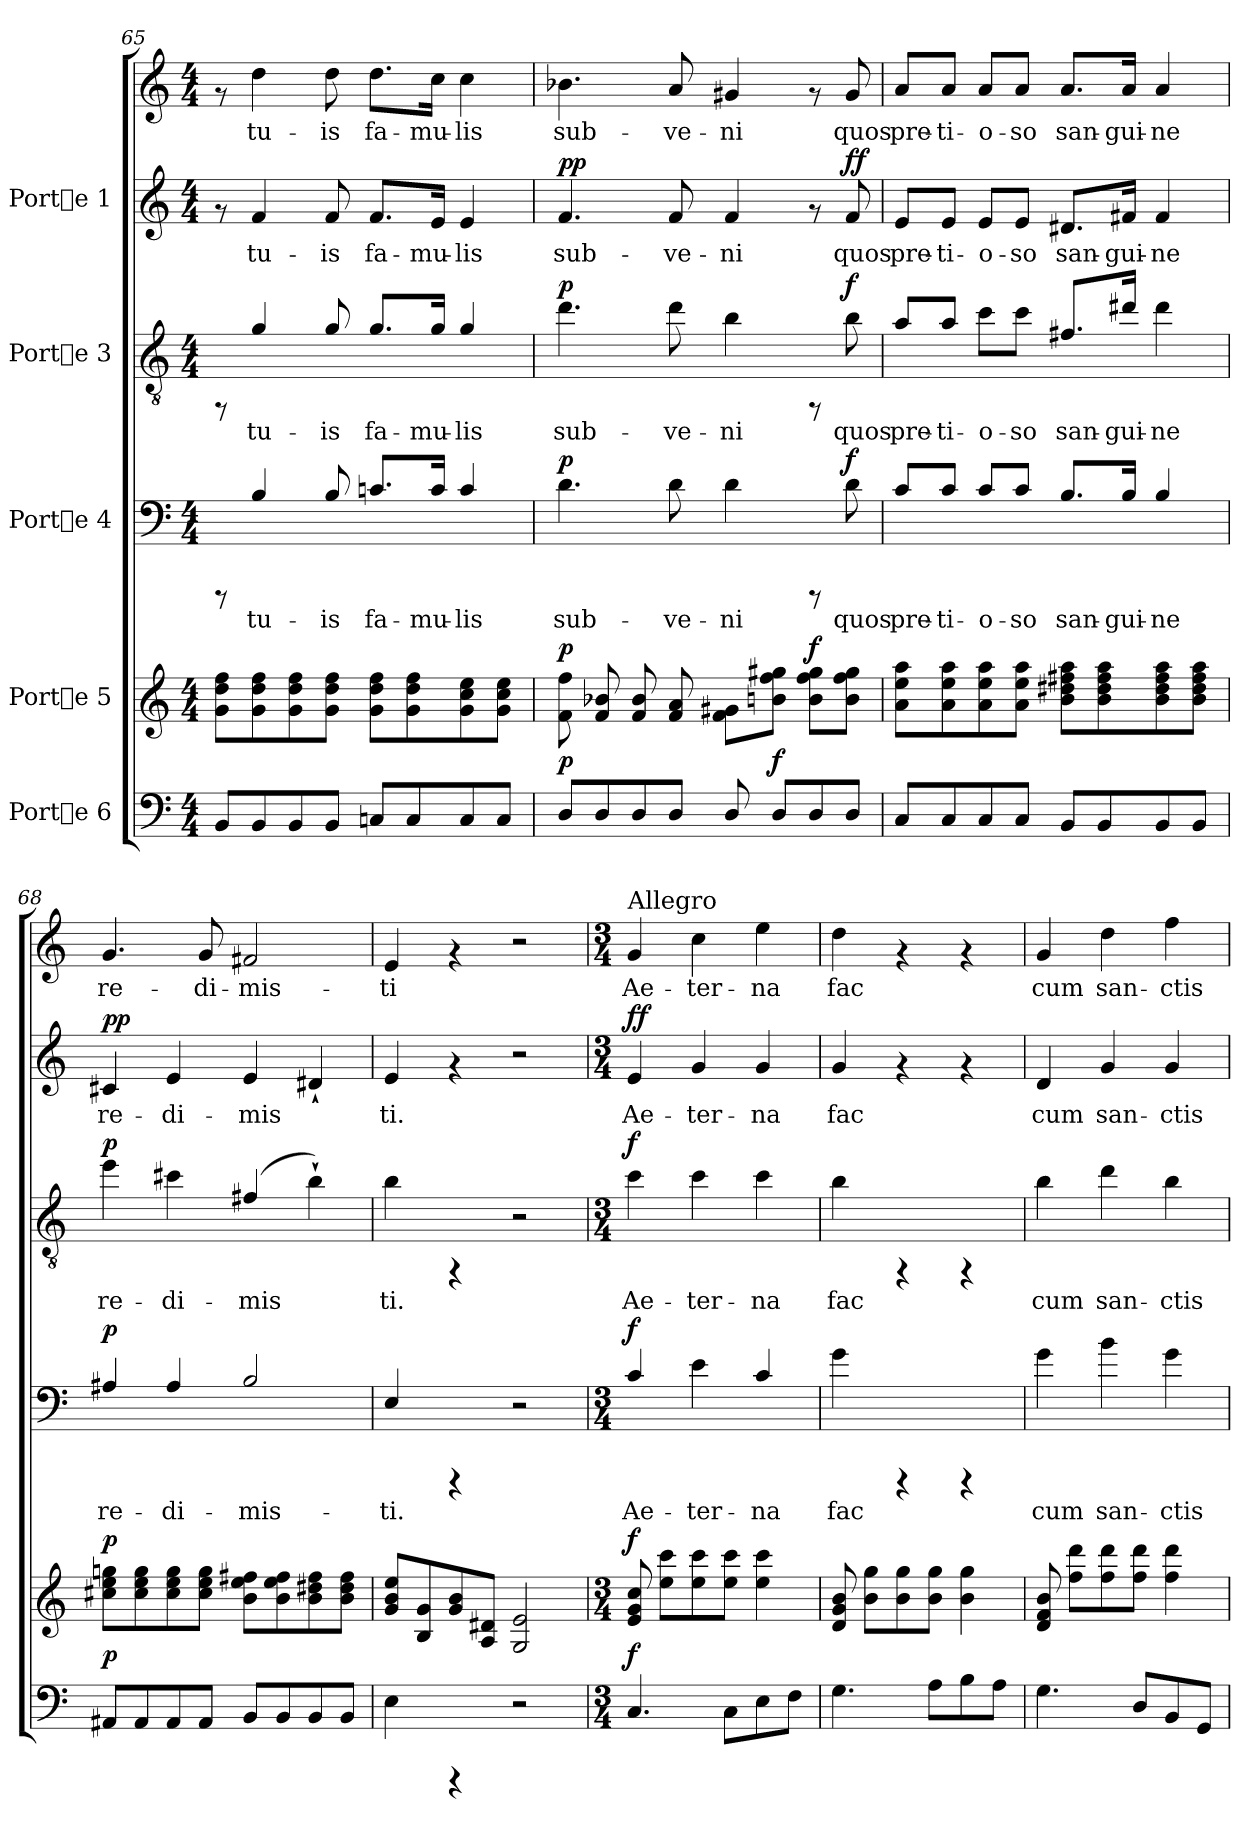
**kern	**dynam	**kern	**dynam	**kern	**text	**dynam	**kern	**text	**dynam	**kern	**text	**kern	**text	**dynam
*part5	*part5	*part4	*part4	*part3	*part3	*part3	*part2	*part2	*part2	*part1	*part1	*part1	*part1	*part1
*staff6	*staff6	*staff5	*staff5	*staff4	*staff4	*staff4	*staff3	*staff3	*staff3	*staff2	*staff2	*staff1	*staff1	*staff1/2
*I"Porte 6	*	*I"Porte 5	*	*I"Porte 4	*	*	*I"Porte 3	*	*	*I"Porte 1	*	*	*	*
*clefF4	*	*clefG2	*	*clefF4	*	*	*clefGv2	*	*	*clefG2	*	*clefG2	*	*
*	*	*	*	*ITrd7c12	*	*	*ITrd7c12	*	*	*	*	*	*	*
*M4/4	*	*M4/4	*	*M4/4	*	*	*M4/4	*	*	*M4/4	*	*M4/4	*	*
=65	=65	=65	=65	=65	=65	=65	=65	=65	=65	=65	=65	=65	=65	=65
8BB/L	.	8ff\ 8dd\ 8g\L	.	8rCCC	.	.	8rFF	.	.	8rf	.	8rf	.	.
!	!	!	!	!	!LO:LY:b	!	!	!LO:LY:b	!	!	!LO:LY:b	!	!LO:LY:b	!
8BB/	.	8ff\ 8dd\ 8g\	.	4BB/	tu-	.	4G/	tu-	.	4f/	tu-	4dd\	tu-	.
8BB/	.	8ff\ 8dd\ 8g\	.	.	.	.	.	.	.	.	.	.	.	.
!	!	!	!	!	!LO:LY:b	!	!	!LO:LY:b	!	!	!LO:LY:b	!	!LO:LY:b	!
8BB/J	.	8ff\ 8dd\ 8g\J	.	8BB/	-is	.	8G/	-is	.	8f/	-is	8dd\	-is	.
!	!	!	!	!	!LO:LY:b	!	!	!LO:LY:b	!	!	!LO:LY:b	!	!LO:LY:b	!
8Cn/L	.	8ff\ 8dd\ 8g\L	.	8.Cn/L	fa-	.	8.G/L	fa-	.	8.f/L	fa-	8.dd\L	fa-	.
8C/	.	8ff\ 8dd\ 8g\	.	.	.	.	.	.	.	.	.	.	.	.
!	!	!	!	!	!LO:LY:b	!	!	!LO:LY:b	!	!	!LO:LY:b	!	!LO:LY:b	!
.	.	.	.	16C/Jk	-mu-	.	16G/Jk	-mu-	.	16e/Jk	-mu-	16cc\Jk	-mu-	.
!	!	!	!	!	!LO:LY:b	!	!	!LO:LY:b	!	!	!LO:LY:b	!	!LO:LY:b	!
8C/	.	8ee\ 8cc\ 8g\	.	4C/	-lis	.	4G/	-lis	.	4e/	-lis	4cc\	-lis	.
8C/J	.	8ee\ 8cc\ 8g\J	.	.	.	.	.	.	.	.	.	.	.	.
=66	=66	=66	=66	=66	=66	=66	=66	=66	=66	=66	=66	=66	=66	=66
!	!LO:DY:a	!	!LO:DY:a	!	!LO:LY:b	!LO:DY:a	!	!LO:LY:b	!LO:DY:a	!	!LO:LY:b	!	!LO:LY:b	!LO:DY:a=2
!	!	!	!	!	!	!	!	!	!	!	!	!	!	!LO:DY:n=1:a
8D/L	p	8ff\ 8f\	p	4.D\	sub-	p	4.d\	sub-	p	4.f/	sub-	4.b-X\	sub-	p p
8D/	.	8b-X/ 8f/	.	.	.	.	.	.	.	.	.	.	.	.
8D/	.	8b-/ 8f/	.	.	.	.	.	.	.	.	.	.	.	.
!	!	!	!	!	!LO:LY:b	!	!	!LO:LY:b	!	!	!LO:LY:b	!	!LO:LY:b	!
8D/J	.	8a/ 8f/	.	8D\	-ve-	.	8d\	-ve-	.	8f/	-ve-	8a/	-ve-	.
!	!	!	!	!	!LO:LY:b	!	!	!LO:LY:b	!	!	!LO:LY:b	!	!LO:LY:b	!
8D/	.	8g#X\ 8f\L	.	4D\	-ni	.	4B\	-ni	.	4f/	-ni	4g#X/	-ni	.
!	!LO:DY:a	!	!	!	!	!	!	!	!	!	!	!	!	!
8D/L	f	8gg#X\ 8ff\ 8bn\J	.	.	.	.	.	.	.	.	.	.	.	.
!	!	!	!LO:DY:a	!	!	!	!	!	!	!	!	!	!	!
8D/	.	8gg#\ 8ff\ 8b\L	f	8rCCC	.	.	8rFF	.	.	8rf	.	8rf	.	.
!	!	!	!	!	!LO:LY:b	!LO:DY:a	!	!LO:LY:b	!LO:DY:a	!	!LO:LY:b	!	!LO:LY:b	!LO:DY:n=2:a=2
!	!	!	!	!	!	!	!	!	!	!	!	!	!	!LO:DY:n=3:a
8D/J	.	8gg#\ 8ff\ 8b\J	.	8D\	quos	f	8B\	quos	f	8f/	quos	8g#/	quos	f f
=67	=67	=67	=67	=67	=67	=67	=67	=67	=67	=67	=67	=67	=67	=67
!	!	!	!	!	!LO:LY:b	!	!	!LO:LY:b	!	!	!LO:LY:b	!	!LO:LY:b	!
8C/L	.	8aa\ 8ee\ 8a\L	.	8C/L	pre-	.	8A/L	pre-	.	8e/L	pre-	8a/L	pre-	.
!	!	!	!	!	!LO:LY:b	!	!	!LO:LY:b	!	!	!LO:LY:b	!	!LO:LY:b	!
8C/	.	8aa\ 8ee\ 8a\	.	8C/J	-ti-	.	8A/J	-ti-	.	8e/J	-ti-	8a/J	-ti-	.
!	!	!	!	!	!LO:LY:b	!	!	!LO:LY:b	!	!	!LO:LY:b	!	!LO:LY:b	!
8C/	.	8aa\ 8ee\ 8a\	.	8C/L	-o-	.	8c\L	-o-	.	8e/L	-o-	8a/L	-o-	.
!	!	!	!	!	!LO:LY:b	!	!	!LO:LY:b	!	!	!LO:LY:b	!	!LO:LY:b	!
8C/J	.	8aa\ 8ee\ 8a\J	.	8C/J	-so	.	8c\J	-so	.	8e/J	-so	8a/J	-so	.
!	!	!	!	!	!LO:LY:b	!	!	!LO:LY:b	!	!	!LO:LY:b	!	!LO:LY:b	!
8BB/L	.	8aa\ 8ff#X\ 8dd#X\ 8b\L	.	8.BB/L	san-	.	8.F#X/L	san-	.	8.d#X/L	san-	8.a/L	san-	.
8BB/	.	8aa\ 8ff#\ 8dd#\ 8b\	.	.	.	.	.	.	.	.	.	.	.	.
!	!	!	!	!	!LO:LY:b	!	!	!LO:LY:b	!	!	!LO:LY:b	!	!LO:LY:b	!
.	.	.	.	16BB/Jk	-gui-	.	16d#X/Jk	-gui-	.	16f#X/Jk	-gui-	16a/Jk	-gui-	.
!	!	!	!	!	!LO:LY:b	!	!	!LO:LY:b	!	!	!LO:LY:b	!	!LO:LY:b	!
8BB/	.	8aa\ 8ff#\ 8dd#\ 8b\	.	4BB/	-ne	.	4d#\	-ne	.	4f#/	-ne	4a/	-ne	.
8BB/J	.	8aa\ 8ff#\ 8dd#\ 8b\J	.	.	.	.	.	.	.	.	.	.	.	.
=68	=68	=68	=68	=68	=68	=68	=68	=68	=68	=68	=68	=68	=68	=68
!	!LO:DY:a	!	!LO:DY:a	!	!LO:LY:b	!LO:DY:a	!	!LO:LY:b	!LO:DY:a	!	!LO:LY:b	!	!LO:LY:b	!LO:DY:a=2
!	!	!	!	!	!	!	!	!	!	!	!	!	!	!LO:DY:n=1:a
8AA#X/L	p	8ggn\ 8ee\ 8cc#X\L	p	4AA#X/	re-	p	4e\	re-	p	4c#X/	-re-	4.g/	re-	p p
8AA#/	.	8gg\ 8ee\ 8cc#\	.	.	.	.	.	.	.	.	.	.	.	.
!	!	!	!	!	!LO:LY:b	!	!	!LO:LY:b	!	!	!LO:LY:b	!	!	!
8AA#/	.	8gg\ 8ee\ 8cc#\	.	4AA#/	-di-	.	4c#X\	-di-	.	4e/	-di-	.	.	.
!	!	!	!	!	!	!	!	!	!	!	!	!	!LO:LY:b	!
8AA#/J	.	8gg\ 8ee\ 8cc#\J	.	.	.	.	.	.	.	.	.	8g/	-di-	.
!	!	!	!	!	!LO:LY:b	!	!	!LO:LY:b	!	!	!LO:LY:b	!	!LO:LY:b	!
8BB/L	.	8ff#X\ 8ee\ 8b\L	.	2BB/	-mis-	.	(>4F#X/	-mis-	.	4e/	-mis-	2f#X/	-mis-	.
8BB/	.	8ff#\ 8ee\ 8b\	.	.	.	.	.	.	.	.	.	.	.	.
!	!	!	!	!	!	!	!	!LO:LY:b	!	!	!LO:LY:b	!	!	!
8BB/	.	8ff#\ 8dd#X\ 8b\	.	.	.	.	4B`>\)	--	.	4d#X`</	--	.	.	.
8BB/J	.	8ff#\ 8dd#\ 8b\J	.	.	.	.	.	.	.	.	.	.	.	.
!!LO:PB:g=z
=69	=69	=69	=69	=69	=69	=69	=69	=69	=69	=69	=69	=69	=69	=69
!	!	!	!	!	!LO:LY:b	!	!	!LO:LY:b	!	!	!LO:LY:b	!	!LO:LY:b	!
4E\	.	8ee/ 8b/ 8g/L	.	4EE/	-ti.	.	4B\	-ti.	.	4e/	ti.	4e/	-ti	.
.	.	8g/ 8B/	.	.	.	.	.	.	.	.	.	.	.	.
4rCCC	.	8b/ 8g/	.	4rCCC	.	.	4rFF	.	.	4rf	.	4rf	.	.
.	.	8d#X/ 8A/J	.	.	.	.	.	.	.	.	.	.	.	.
2r	.	2e/ 2G/	.	2r	.	.	2r	.	.	2r	.	2r	.	.
=70	=70	=70	=70	=70	=70	=70	=70	=70	=70	=70	=70	=70	=70	=70
*M3/4	*	*M3/4	*	*M3/4	*	*	*M3/4	*	*	*M3/4	*	*M3/4	*	*
*	*	*	*	*	*	*	*	*	*	*	*	*MM115	*	*
!	!	!	!	!	!	!	!	!	!	!	!	!LO:TX:a:t=Allegro	!	!
!	!LO:DY:a	!	!LO:DY:a	!	!LO:LY:b	!LO:DY:a	!	!LO:LY:b	!LO:DY:a	!	!LO:LY:b	!	!LO:LY:b	!LO:DY:a=2
!	!	!	!	!	!	!	!	!	!	!	!	!	!	!LO:DY:n=1:a
4.C/	f	8cc/ 8g/ 8e/	f	4C/	Ae-	f	4c\	Ae-	f	4e/	Ae-	4g/	Ae-	f f
.	.	8ccc\ 8ee\L	.	.	.	.	.	.	.	.	.	.	.	.
!	!	!	!	!	!LO:LY:b	!	!	!LO:LY:b	!	!	!LO:LY:b	!	!LO:LY:b	!
.	.	8ccc\ 8ee\	.	4E\	-ter-	.	4c\	-ter-	.	4g/	-ter-	4cc\	-ter-	.
8C\L	.	8ccc\ 8ee\J	.	.	.	.	.	.	.	.	.	.	.	.
!	!	!	!	!	!LO:LY:b	!	!	!LO:LY:b	!	!	!LO:LY:b	!	!LO:LY:b	!
8E\	.	4ccc\ 4ee\	.	4C/	-na	.	4c\	-na	.	4g/	-na	4ee\	-na	.
8F\J	.	.	.	.	.	.	.	.	.	.	.	.	.	.
=71	=71	=71	=71	=71	=71	=71	=71	=71	=71	=71	=71	=71	=71	=71
!	!	!	!	!	!LO:LY:b	!	!	!LO:LY:b	!	!	!LO:LY:b	!	!LO:LY:b	!
4.G\	.	8b/ 8g/ 8d/	.	4G\	fac	.	4B\	fac	.	4g/	fac	4dd\	fac	.
.	.	8gg\ 8b\L	.	.	.	.	.	.	.	.	.	.	.	.
.	.	8gg\ 8b\	.	4rCCC	.	.	4rFF	.	.	4rf	.	4rf	.	.
8A\L	.	8gg\ 8b\J	.	.	.	.	.	.	.	.	.	.	.	.
8B\	.	4gg\ 4b\	.	4rCCC	.	.	4rFF	.	.	4rf	.	4rf	.	.
8A\J	.	.	.	.	.	.	.	.	.	.	.	.	.	.
=72	=72	=72	=72	=72	=72	=72	=72	=72	=72	=72	=72	=72	=72	=72
!	!	!	!	!	!LO:LY:b	!	!	!LO:LY:b	!	!	!LO:LY:b	!	!LO:LY:b	!
4.G\	.	8b/ 8f/ 8d/	.	4G\	cum	.	4B\	cum	.	4d/	cum	4g/	cum	.
.	.	8ddd\ 8ff\L	.	.	.	.	.	.	.	.	.	.	.	.
!	!	!	!	!	!LO:LY:b	!	!	!LO:LY:b	!	!	!LO:LY:b	!	!LO:LY:b	!
.	.	8ddd\ 8ff\	.	4B\	san-	.	4d\	san-	.	4g/	san-	4dd\	san-	.
8D/L	.	8ddd\ 8ff\J	.	.	.	.	.	.	.	.	.	.	.	.
!	!	!	!	!	!LO:LY:b	!	!	!LO:LY:b	!	!	!LO:LY:b	!	!LO:LY:b	!
8BB/	.	4ddd\ 4ff\	.	4G\	-ctis	.	4B\	-ctis	.	4g/	-ctis	4ff\	-ctis	.
8GG/J	.	.	.	.	.	.	.	.	.	.	.	.	.	.
=	=	=	=	=	=	=	=	=	=	=	=	=	=	=
*-	*-	*-	*-	*-	*-	*-	*-	*-	*-	*-	*-	*-	*-	*-
